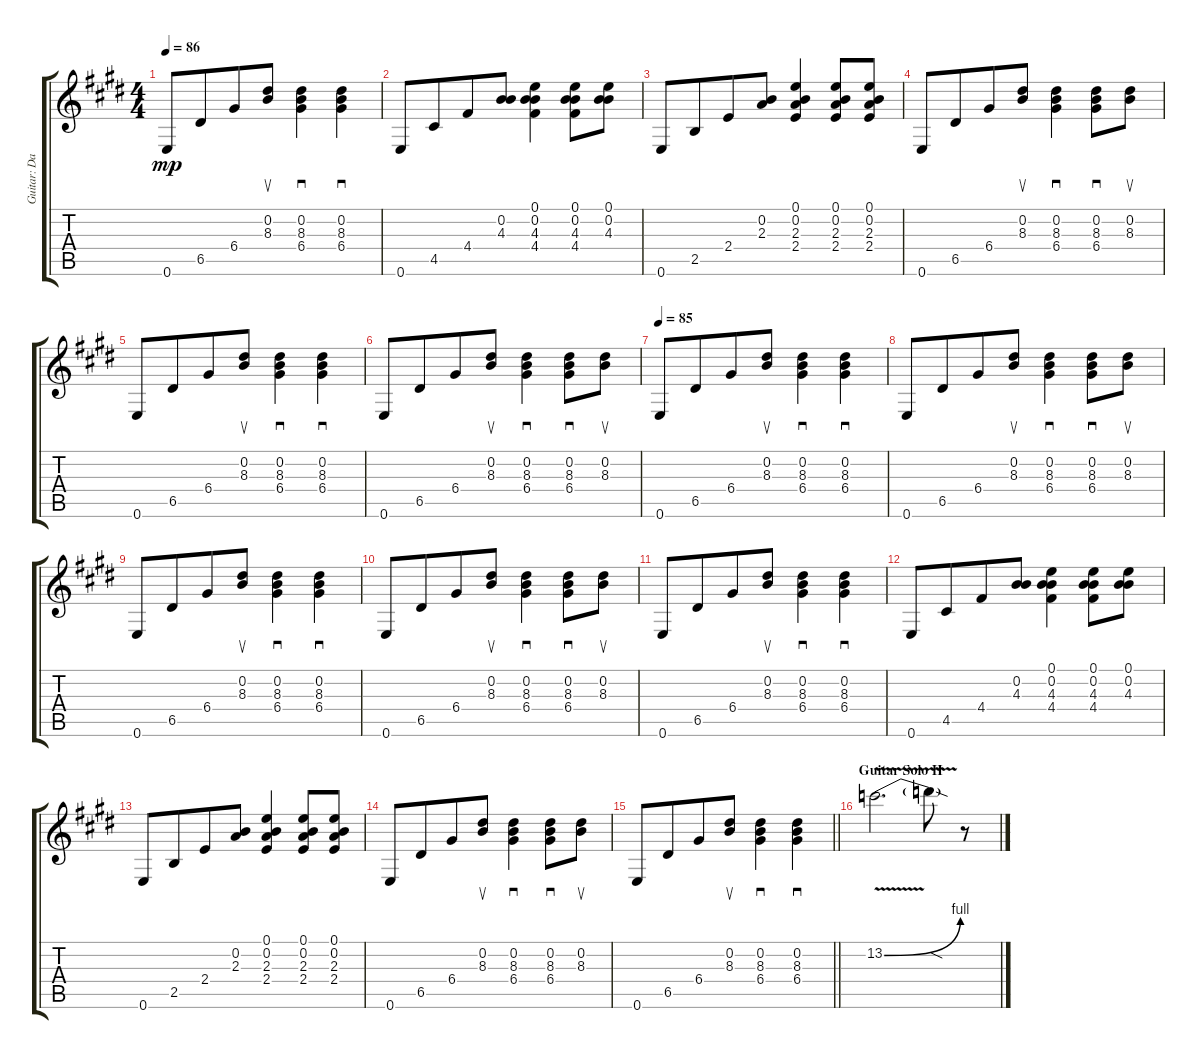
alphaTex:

\track ("Guitar: David" "Guitar: Da") {instrument electricguitarclean}
\staff {score tabs}
\tuning (E4 B3 G3 D3 A2 E2) {hide}
\ts (4 4)
\tempo 86
\clef g2
\ks e
0.6.8{dy mp} 6.5.8{beam merge} 6.4.8 (0.2 8.3).8{su} (0.2 8.3 6.4).4{sd} (0.2 8.3 6.4).4{sd} |
0.6.8 4.5.8{beam merge} 4.4.8 (0.2 4.3).8 (0.1 0.2 4.3 4.4).4 (0.1 0.2 4.3 4.4).8 (0.1 0.2 4.3).8 |
0.6.8 2.5.8{beam merge} 2.4.8 (0.2 2.3).8 (0.1 0.2 2.3 2.4).4 (0.1 0.2 2.3 2.4).8 (0.1 0.2 2.3 2.4).8 |
0.6.8 6.5.8{beam merge} 6.4.8 (0.2 8.3).8{su} (0.2 8.3 6.4).4{sd} (0.2 8.3 6.4).8{sd} (0.2 8.3).8{su} |
0.6.8 6.5.8{beam merge} 6.4.8 (0.2 8.3).8{su} (0.2 8.3 6.4).4{sd} (0.2 8.3 6.4).4{sd} |
0.6.8 6.5.8{beam merge} 6.4.8 (0.2 8.3).8{su} (0.2 8.3 6.4).4{sd} (0.2 8.3 6.4).8{sd} (0.2 8.3).8{su} |
\tempo 85
0.6.8 6.5.8{beam merge} 6.4.8 (0.2 8.3).8{su} (0.2 8.3 6.4).4{sd} (0.2 8.3 6.4).4{sd} |
0.6.8 6.5.8{beam merge} 6.4.8 (0.2 8.3).8{su} (0.2 8.3 6.4).4{sd} (0.2 8.3 6.4).8{sd} (0.2 8.3).8{su} |
0.6.8 6.5.8{beam merge} 6.4.8 (0.2 8.3).8{su} (0.2 8.3 6.4).4{sd} (0.2 8.3 6.4).4{sd} |
0.6.8 6.5.8{beam merge} 6.4.8 (0.2 8.3).8{su} (0.2 8.3 6.4).4{sd} (0.2 8.3 6.4).8{sd} (0.2 8.3).8{su} |
0.6.8 6.5.8{beam merge} 6.4.8 (0.2 8.3).8{su} (0.2 8.3 6.4).4{sd} (0.2 8.3 6.4).4{sd} |
0.6.8 4.5.8{beam merge} 4.4.8 (0.2 4.3).8 (0.1 0.2 4.3 4.4).4 (0.1 0.2 4.3 4.4).8 (0.1 0.2 4.3).8 |
0.6.8 2.5.8{beam merge} 2.4.8 (0.2 2.3).8 (0.1 0.2 2.3 2.4).4 (0.1 0.2 2.3 2.4).8 (0.1 0.2 2.3 2.4).8 |
0.6.8 6.5.8{beam merge} 6.4.8 (0.2 8.3).8{su} (0.2 8.3 6.4).4{sd} (0.2 8.3 6.4).8{sd} (0.2 8.3).8{su} |
\barLineRight lightlight
0.6.8 6.5.8{beam merge} 6.4.8 (0.2 8.3).8{su} (0.2 8.3 6.4).4{sd} (0.2 8.3 6.4).4{sd} |
\section ("" "Guitar Solo II")
13.2{be (bend 0 0 60 4) v}.2{d} 13.2{sod t}.8 r.8
